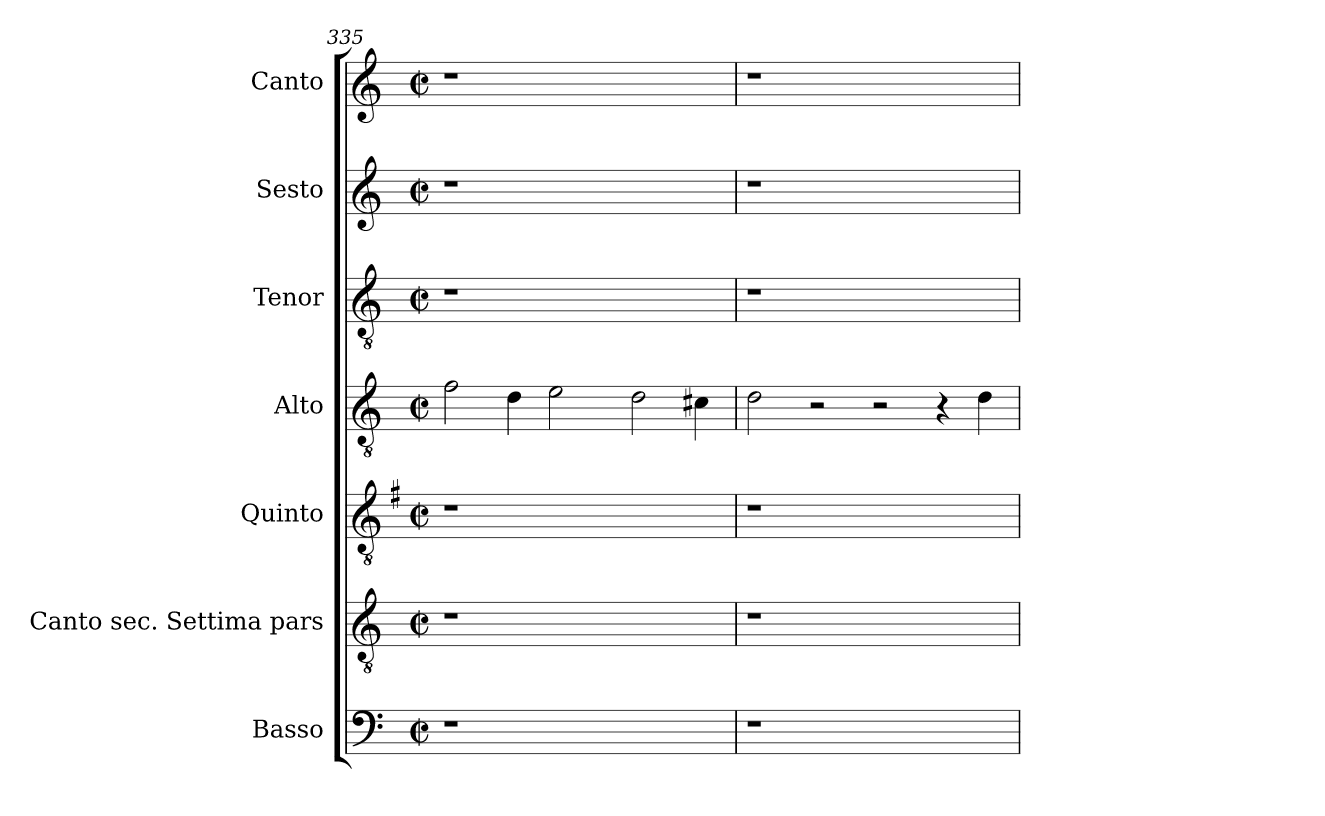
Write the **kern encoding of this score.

**kern	**kern	**kern	**kern	**kern	**kern	**kern
*part7	*part6	*part5	*part4	*part3	*part2	*part1
*staff7	*staff6	*staff5	*staff4	*staff3	*staff2	*staff1
*I"Basso	*I"Canto sec. Settima pars	*I"Quinto	*I"Alto	*I"Tenor	*I"Sesto	*I"Canto
*	*	*I'Quinto	*I'Alto	*I'Tenor	*I'Sesto	*I'Canto
*clefF4	*clefGv2	*clefGv2	*clefGv2	*clefGv2	*clefG2	*clefG2
*k[]	*k[]	*k[f#]	*k[]	*k[]	*k[]	*k[]
*C:	*C:	*G:	*C:	*C:	*C:	*C:
*M2/2	*M2/2	*M2/2	*M2/2	*M2/2	*M2/2	*M2/2
*met(c|)	*met(c|)	*met(c|)	*met(c|)	*met(c|)	*met(c|)	*met(c|)
=335	=335	=335	=335	=335	=335	=335
1r	1r	1r	2f\	1r	1r	1r
.	.	.	4d\	.	.	.
.	.	.	2e\	.	.	.
1ryy	1ryy	1ryy	.	1ryy	1ryy	1ryy
.	.	.	2d\	.	.	.
.	.	.	4c#\	.	.	.
=336	=336	=336	=336	=336	=336	=336
1r	1r	1r	2d\	1r	1r	1r
.	.	.	2r	.	.	.
1ryy	1ryy	1ryy	2r	1ryy	1ryy	1ryy
.	.	.	4r	.	.	.
.	.	.	4d\	.	.	.
=	=	=	=	=	=	=
*-	*-	*-	*-	*-	*-	*-
